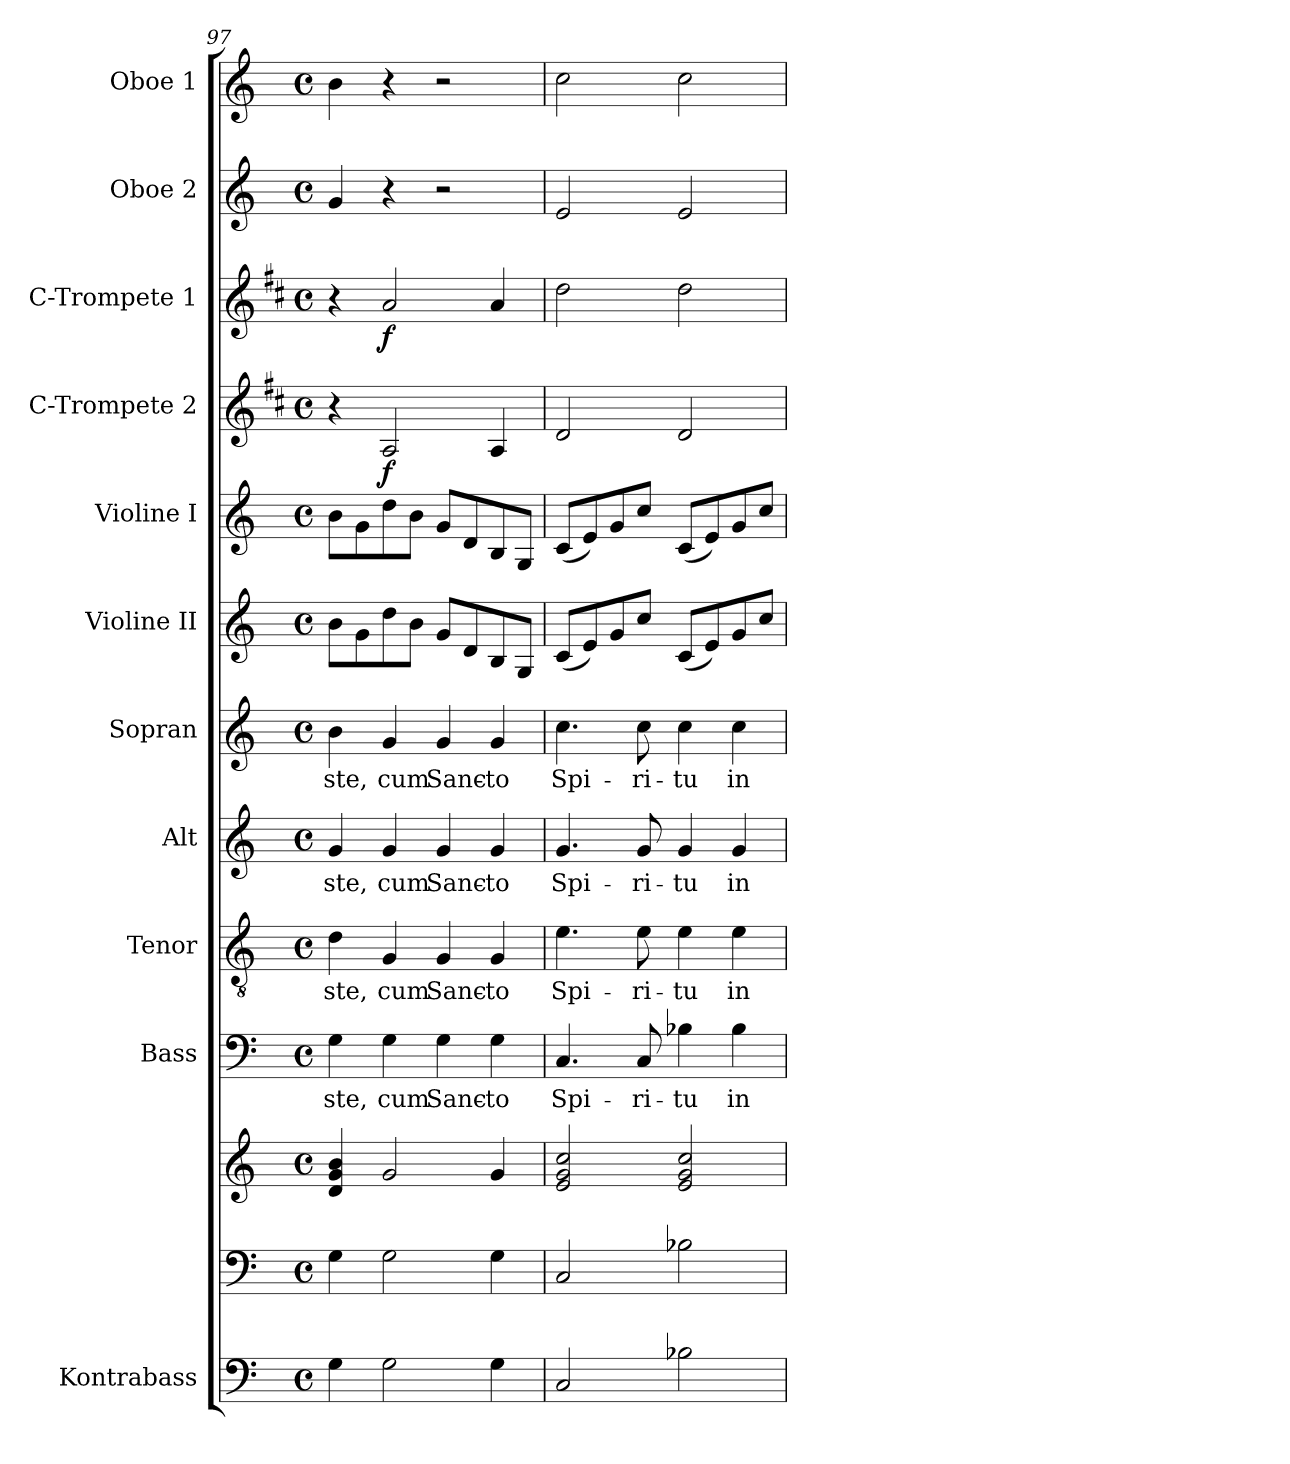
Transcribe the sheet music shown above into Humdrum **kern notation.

**kern	**kern	**kern	**kern	**text	**kern	**text	**kern	**text	**kern	**text	**kern	**kern	**kern	**dynam	**kern	**dynam	**kern	**kern
*part12	*part11	*part11	*part10	*part10	*part9	*part9	*part8	*part8	*part7	*part7	*part6	*part5	*part4	*part4	*part3	*part3	*part2	*part1
*staff13	*staff12	*staff11	*staff10	*staff10	*staff9	*staff9	*staff8	*staff8	*staff7	*staff7	*staff6	*staff5	*staff4	*staff4	*staff3	*staff3	*staff2	*staff1
*I"Kontrabass	*	*	*I"Bass	*	*I"Tenor	*	*I"Alt	*	*I"Sopran	*	*I"Violine II	*I"Violine I	*I"C-Trompete 2	*	*I"C-Trompete 1	*	*I"Oboe 2	*I"Oboe 1
*I'Kb.	*	*	*I'B.	*	*I'T.	*	*I'A.	*	*I'S.	*	*I'Vl. II	*I'Vl. I	*I'C Trp. 2	*	*I'C Trp. 1	*	*I'Ob. 2	*I'Ob. 1
*clefF4	*clefF4	*clefG2	*clefF4	*	*clefGv2	*	*clefG2	*	*clefG2	*	*clefG2	*clefG2	*clefG2	*	*clefG2	*	*clefG2	*clefG2
*ITrd7c12	*	*	*	*	*	*	*	*	*	*	*	*	*ITrd1c2	*	*ITrd1c2	*	*	*
*k[]	*k[]	*k[]	*k[]	*	*k[]	*	*k[]	*	*k[]	*	*k[]	*k[]	*k[]	*	*k[]	*	*k[]	*k[]
*C:	*C:	*C:	*C:	*	*C:	*	*C:	*	*C:	*	*C:	*C:	*C:	*	*C:	*	*C:	*C:
*M4/4	*M4/4	*M4/4	*M4/4	*	*M4/4	*	*M4/4	*	*M4/4	*	*M4/4	*M4/4	*M4/4	*	*M4/4	*	*M4/4	*M4/4
*met(c)	*met(c)	*met(c)	*met(c)	*	*met(c)	*	*met(c)	*	*met(c)	*	*met(c)	*met(c)	*met(c)	*	*met(c)	*	*met(c)	*met(c)
=97	=97	=97	=97	=97	=97	=97	=97	=97	=97	=97	=97	=97	=97	=97	=97	=97	=97	=97
!	!	!	!	!LO:LY:b	!	!LO:LY:b	!	!LO:LY:b	!	!LO:LY:b	!	!	!	!	!	!	!	!
4GG\	4G\	4d/ 4g/ 4b/	4G\	-ste,	4d\	-ste,	4g/	-ste,	4b\	-ste,	8b\L	8b\L	4r	.	4r	.	4g/	4b\
.	.	.	.	.	.	.	.	.	.	.	8g\	8g\	.	.	.	.	.	.
!	!	!	!	!LO:LY:b	!	!LO:LY:b	!	!LO:LY:b	!	!LO:LY:b	!	!	!	!LO:DY:b	!	!LO:DY:b	!	!
2GG\	2G\	2g/	4G\	cum	4G/	cum	4g/	cum	4g/	cum	8dd\	8dd\	2G/	f	2g/	f	4r	4r
.	.	.	.	.	.	.	.	.	.	.	8b\J	8b\J	.	.	.	.	.	.
!	!	!	!	!LO:LY:b	!	!LO:LY:b	!	!LO:LY:b	!	!LO:LY:b	!	!	!	!	!	!	!	!
.	.	.	4G\	Sanc-	4G/	Sanc-	4g/	Sanc-	4g/	Sanc-	8g/L	8g/L	.	.	.	.	2r	2r
.	.	.	.	.	.	.	.	.	.	.	8d/	8d/	.	.	.	.	.	.
!	!	!	!	!LO:LY:b	!	!LO:LY:b	!	!LO:LY:b	!	!LO:LY:b	!	!	!	!	!	!	!	!
4GG\	4G\	4g/	4G\	-to	4G/	-to	4g/	-to	4g/	-to	8B/	8B/	4G/	.	4g/	.	.	.
.	.	.	.	.	.	.	.	.	.	.	8G/J	8G/J	.	.	.	.	.	.
!!LO:PB:g=z
=98	=98	=98	=98	=98	=98	=98	=98	=98	=98	=98	=98	=98	=98	=98	=98	=98	=98	=98
!	!	!	!	!LO:LY:b	!	!LO:LY:b	!	!LO:LY:b	!	!LO:LY:b	!	!	!	!	!	!	!	!
2CC/	2C/	2e/ 2g/ 2cc/	4.C/	Spi-	4.e\	Spi-	4.g/	Spi-	4.cc\	Spi-	(<8c/L	(<8c/L	2c/	.	2cc\	.	2e/	2cc\
.	.	.	.	.	.	.	.	.	.	.	8e/)	8e/)	.	.	.	.	.	.
.	.	.	.	.	.	.	.	.	.	.	8g/	8g/	.	.	.	.	.	.
!	!	!	!	!LO:LY:b	!	!LO:LY:b	!	!LO:LY:b	!	!LO:LY:b	!	!	!	!	!	!	!	!
.	.	.	8C/	-ri-	8e\	-ri-	8g/	-ri-	8cc\	-ri-	8cc/J	8cc/J	.	.	.	.	.	.
!	!	!	!	!LO:LY:b	!	!LO:LY:b	!	!LO:LY:b	!	!LO:LY:b	!	!	!	!	!	!	!	!
2BB-X\	2B-X\	2e/ 2g/ 2cc/	4B-X\	-tu	4e\	-tu	4g/	-tu	4cc\	-tu	(<8c/L	(<8c/L	2c/	.	2cc\	.	2e/	2cc\
.	.	.	.	.	.	.	.	.	.	.	8e/)	8e/)	.	.	.	.	.	.
!	!	!	!	!LO:LY:b	!	!LO:LY:b	!	!LO:LY:b	!	!LO:LY:b	!	!	!	!	!	!	!	!
.	.	.	4B-\	in	4e\	in	4g/	in	4cc\	in	8g/	8g/	.	.	.	.	.	.
.	.	.	.	.	.	.	.	.	.	.	8cc/J	8cc/J	.	.	.	.	.	.
=	=	=	=	=	=	=	=	=	=	=	=	=	=	=	=	=	=	=
*-	*-	*-	*-	*-	*-	*-	*-	*-	*-	*-	*-	*-	*-	*-	*-	*-	*-	*-
